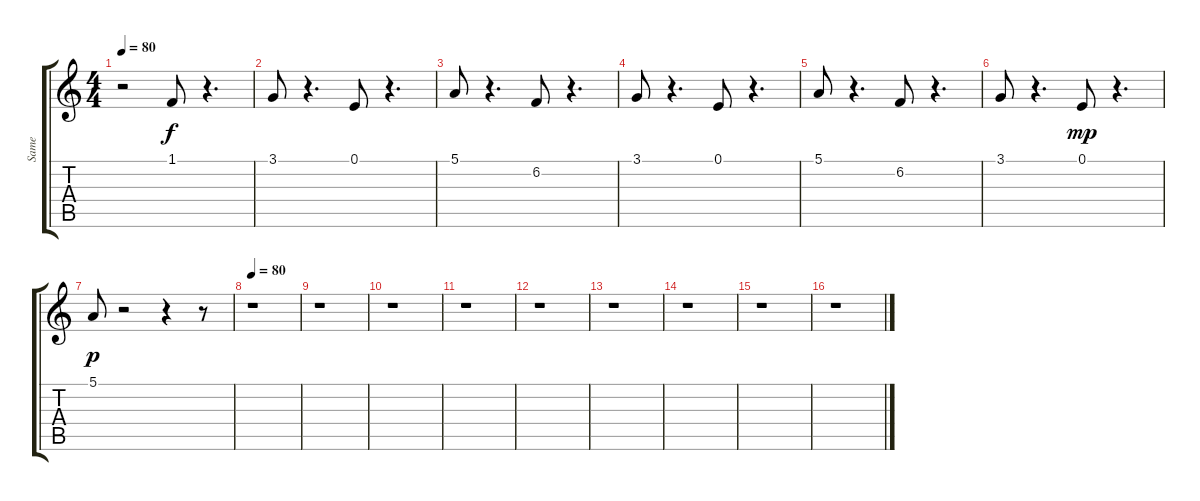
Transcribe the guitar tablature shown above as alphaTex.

\track ("Same" "Same") {instrument pad2warm}
\staff {score tabs}
\tuning (E4 B3 G3 D3 A2 E2) {hide}
\ts (4 4)
\tempo 80
\clef g2
\ks c
r.2{dy f instrument pad2warm} 1.1.8 r.4{d} |
3.1.8 r.4{d} 0.1.8 r.4{d} |
5.1.8 r.4{d} 6.2.8 r.4{d} |
3.1.8 r.4{d} 0.1.8 r.4{d} |
5.1.8 r.4{d} 6.2.8 r.4{d} |
3.1.8 r.4{d} 0.1.8{dy mp} r.4{d} |
5.1.8{dy p} r.2 r.4 r.8 |
\tempo 80
r.1 |
r.1 |
r.1 |
r.1 |
r.1 |
r.1 |
r.1 |
r.1 |
r.1
